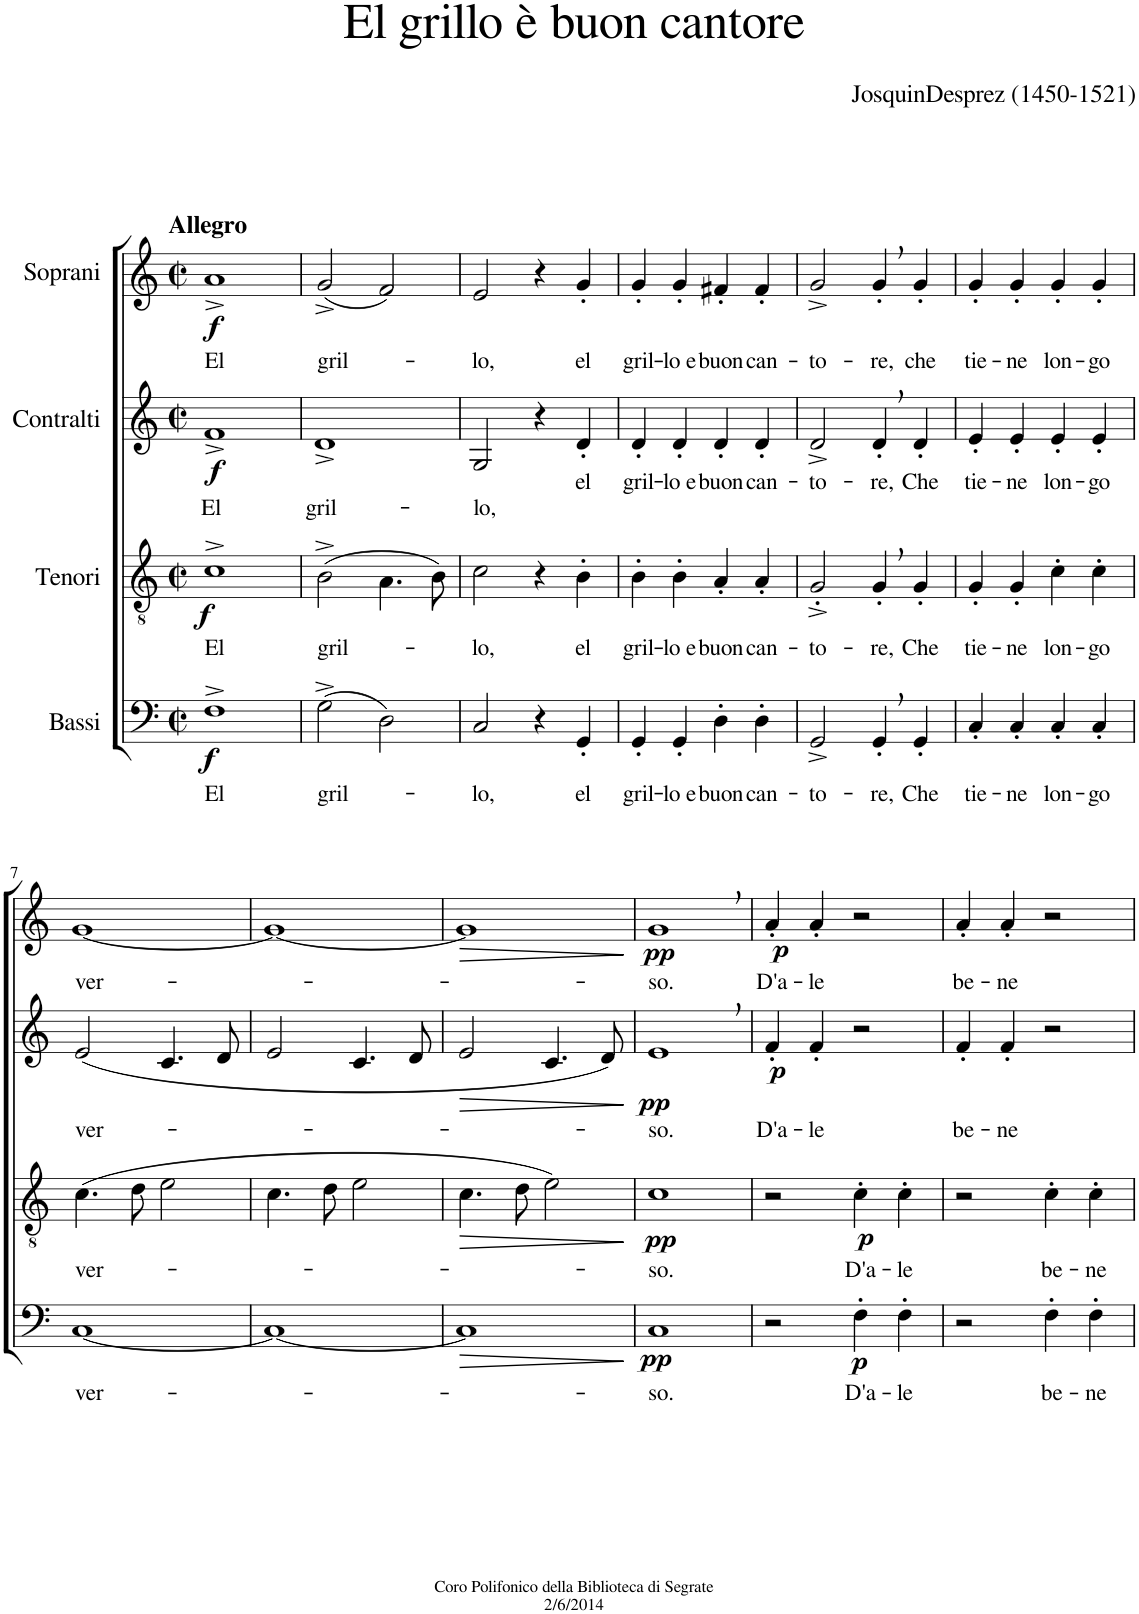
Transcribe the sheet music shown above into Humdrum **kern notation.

**kern	**text	**dynam	**kern	**text	**dynam	**kern	**text	**dynam	**kern	**text	**dynam
*part4	*part4	*part4	*part3	*part3	*part3	*part2	*part2	*part2	*part1	*part1	*part1
*staff4	*staff4	*staff4	*staff3	*staff3	*staff3	*staff2	*staff2	*staff2	*staff1	*staff1	*staff1
*I"Bassi	*	*	*I"Tenori	*	*	*I"Contralti	*	*	*I"Soprani	*	*
*clefF4	*	*	*clefGv2	*	*	*clefG2	*	*	*clefG2	*	*
*	*	*	*	*	*	*	*	*	*Trd1c2	*	*
*k[]	*	*	*k[]	*	*	*k[]	*	*	*k[]	*	*
*M2/2	*	*	*M2/2	*	*	*M2/2	*	*	*M2/2	*	*
*met(c|)	*	*	*met(c|)	*	*	*met(c|)	*	*	*met(c|)	*	*
=1	=1	=1	=1	=1	=1	=1	=1	=1	=1	=1	=1
!	!	!	!	!	!	!	!	!	!LO:TX:a:B:t=Allegro	!	!
!	!LO:LY:b	!LO:DY:b	!	!LO:LY:b	!LO:DY:b	!	!LO:LY:b	!LO:DY:b	!	!LO:LY:b	!LO:DY:b
1F^	El	f	1c^	El	f	1f^	El	f	1a^	El	f
=2	=2	=2	=2	=2	=2	=2	=2	=2	=2	=2	=2
!	!LO:LY:b	!	!	!LO:LY:b	!	!	!LO:LY:b	!	!	!LO:LY:b	!
(2G^\	gril-	.	(2B^\	gril-	.	1d^	gril-	.	(2g^/	gril-	.
2D\)	.	.	4.A\	.	.	.	.	.	2f/)	.	.
.	.	.	8B\)	.	.	.	.	.	.	.	.
=3	=3	=3	=3	=3	=3	=3	=3	=3	=3	=3	=3
!	!LO:LY:b	!	!	!LO:LY:b	!	!	!LO:LY:b	!	!	!LO:LY:b	!
2C/	-lo,	.	2c\	-lo,	.	2G/	-lo,	.	2e/	-lo,	.
4r	.	.	4r	.	.	4r	.	.	4r	.	.
!	!LO:LY:b	!	!	!LO:LY:b	!	!	!LO:LY:b	!	!	!LO:LY:b	!
4GG'/	el	.	4B'\	el	.	4d'/	el	.	4g'/	el	.
=4	=4	=4	=4	=4	=4	=4	=4	=4	=4	=4	=4
!	!LO:LY:b	!	!	!LO:LY:b	!	!	!LO:LY:b	!	!	!LO:LY:b	!
4GG'/	gril-	.	4B'\	gril-	.	4d'/	gril-	.	4g'/	gril-	.
!	!LO:LY:b	!	!	!LO:LY:b	!	!	!LO:LY:b	!	!	!LO:LY:b	!
4GG'/	-lo e	.	4B'\	-lo e	.	4d'/	-lo e	.	4g'/	-lo e	.
!	!LO:LY:b	!	!	!LO:LY:b	!	!	!LO:LY:b	!	!	!LO:LY:b	!
4D'\	buon	.	4A'/	buon	.	4d'/	buon	.	4f#X'/	buon	.
!	!LO:LY:b	!	!	!LO:LY:b	!	!	!LO:LY:b	!	!	!LO:LY:b	!
4D'\	can-	.	4A'/	can-	.	4d'/	can-	.	4f#'/	can-	.
=5	=5	=5	=5	=5	=5	=5	=5	=5	=5	=5	=5
!	!LO:LY:b	!	!	!LO:LY:b	!	!	!LO:LY:b	!	!	!LO:LY:b	!
2GG^/	-to-	.	2G'^/	-to-	.	2d^/	-to-	.	2g^/	-to-	.
!	!LO:LY:b	!	!	!LO:LY:b	!	!	!LO:LY:b	!	!	!LO:LY:b	!
4GG',/	-re,	.	4G',/	-re,	.	4d',/	-re,	.	4g',/	-re,	.
!	!LO:LY:b	!	!	!LO:LY:b	!	!	!LO:LY:b	!	!	!LO:LY:b	!
4GG'/	Che	.	4G'/	Che	.	4d'/	Che	.	4g'/	che	.
=6	=6	=6	=6	=6	=6	=6	=6	=6	=6	=6	=6
!	!LO:LY:b	!	!	!LO:LY:b	!	!	!LO:LY:b	!	!	!LO:LY:b	!
4C'/	tie-	.	4G'/	tie-	.	4e'/	tie-	.	4g'/	tie-	.
!	!LO:LY:b	!	!	!LO:LY:b	!	!	!LO:LY:b	!	!	!LO:LY:b	!
4C'/	-ne	.	4G'/	-ne	.	4e'/	-ne	.	4g'/	-ne	.
!	!LO:LY:b	!	!	!LO:LY:b	!	!	!LO:LY:b	!	!	!LO:LY:b	!
4C'/	lon-	.	4c'\	lon-	.	4e'/	lon-	.	4g'/	lon-	.
!	!LO:LY:b	!	!	!LO:LY:b	!	!	!LO:LY:b	!	!	!LO:LY:b	!
4C'/	-go	.	4c'\	-go	.	4e'/	-go	.	4g'/	-go	.
!!LO:LB:g=z
=7	=7	=7	=7	=7	=7	=7	=7	=7	=7	=7	=7
!	!LO:LY:b	!	!	!LO:LY:b	!	!	!LO:LY:b	!	!	!LO:LY:b	!
[1C	ver-	.	(4.c\	ver-	.	(2e/	ver-	.	[1g	ver-	.
.	.	.	8d\	.	.	.	.	.	.	.	.
.	.	.	2e\	.	.	4.c/	.	.	.	.	.
.	.	.	.	.	.	8d/	.	.	.	.	.
=8	=8	=8	=8	=8	=8	=8	=8	=8	=8	=8	=8
1C_	.	.	4.c\	.	.	2e/	.	.	1g_	.	.
.	.	.	8d\	.	.	.	.	.	.	.	.
.	.	.	2e\	.	.	4.c/	.	.	.	.	.
.	.	.	.	.	.	8d/	.	.	.	.	.
=9	=9	=9	=9	=9	=9	=9	=9	=9	=9	=9	=9
!	!	!LO:HP:b	!	!	!LO:HP:b	!	!	!LO:HP:b	!	!	!LO:HP:b
1C]	.	>	4.c\	.	>	2e/	.	>	1g]	.	>
.	.	.	8d\	.	.	.	.	.	.	.	.
.	.	.	2e\)	.	.	4.c/	.	.	.	.	.
.	.	.	.	.	.	8d/)	.	.	.	.	.
.	.	]	.	.	]	.	.	]	.	.	]
=10	=10	=10	=10	=10	=10	=10	=10	=10	=10	=10	=10
!	!LO:LY:b	!LO:DY:b	!	!LO:LY:b	!LO:DY:b	!	!LO:LY:b	!LO:DY:b	!	!LO:LY:b	!LO:DY:b
1C	-so.	pp	1c	-so.	pp	1e,	-so.	pp	1g,	-so.	pp
=11	=11	=11	=11	=11	=11	=11	=11	=11	=11	=11	=11
!	!	!	!	!	!	!	!LO:LY:b	!LO:DY:b	!	!LO:LY:b	!LO:DY:b
2r	.	.	2r	.	.	4f'/	D'a-	p	4a'/	D'a-	p
!	!	!	!	!	!	!	!LO:LY:b	!	!	!LO:LY:b	!
.	.	.	.	.	.	4f'/	-le	.	4a'/	-le	.
!	!LO:LY:b	!LO:DY:b	!	!LO:LY:b	!LO:DY:b	!	!	!	!	!	!
4F'\	D'a-	p	4c'\	D'a-	p	2r	.	.	2r	.	.
!	!LO:LY:b	!	!	!LO:LY:b	!	!	!	!	!	!	!
4F'\	-le	.	4c'\	-le	.	.	.	.	.	.	.
=12	=12	=12	=12	=12	=12	=12	=12	=12	=12	=12	=12
!	!	!	!	!	!	!	!LO:LY:b	!	!	!LO:LY:b	!
2r	.	.	2r	.	.	4f'/	be-	.	4a'/	be-	.
!	!	!	!	!	!	!	!LO:LY:b	!	!	!LO:LY:b	!
.	.	.	.	.	.	4f'/	-ne	.	4a'/	-ne	.
!	!LO:LY:b	!	!	!LO:LY:b	!	!	!	!	!	!	!
4F'\	be-	.	4c'\	be-	.	2r	.	.	2r	.	.
!	!LO:LY:b	!	!	!LO:LY:b	!	!	!	!	!	!	!
4F'\	-ne	.	4c'\	-ne	.	.	.	.	.	.	.
=	=	=	=	=	=	=	=	=	=	=	=
*-	*-	*-	*-	*-	*-	*-	*-	*-	*-	*-	*-
